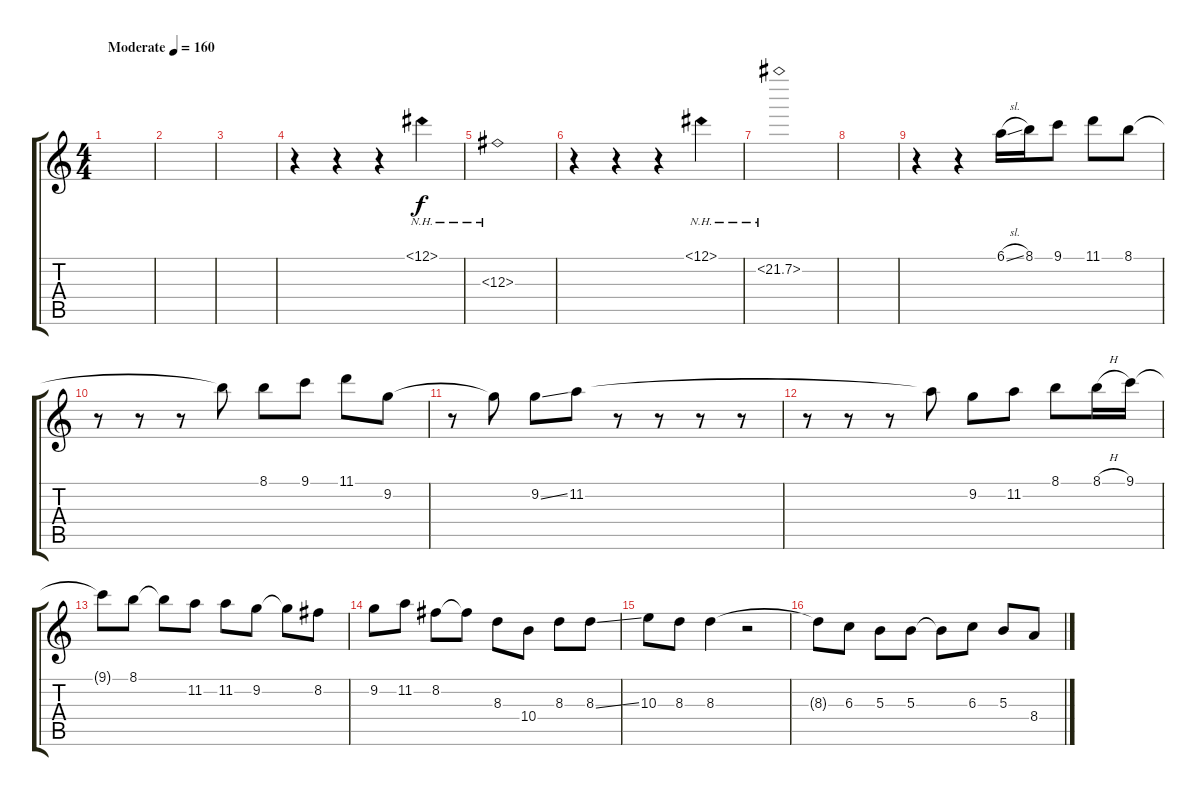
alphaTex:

\track "" {instrument acousticguitarsteel}
\staff {score tabs}
\tuning (Eb4 Bb3 Gb3 Db3 Ab2 Eb2) {hide}
\ts (4 4)
\tempo (160 "Moderate")
\clef g2
\ks c
|
|
|
r.4 r.4 r.4 20.1{nh}.4 |
20.3{nh}.1 |
r.4 r.4 r.4 20.1{nh}.4 |
21.2{nh}.1 |
|
r.4 r.4 6.1{sl}.16 8.1.16 9.1.8 11.1.8 8.1.8 |
r.8 r.8 r.8 8.1{t}.8 8.1.8 9.1.8 11.1.8 9.2.8 |
r.8 9.2{t}.8 9.2{ss}.8 11.2.8 r.8 r.8 r.8 r.8 |
r.8 r.8 r.8 11.2{t}.8 9.2.8 11.2.8 8.1.8 8.1{h}.16 9.1.16 |
9.1{t}.8 8.1.8 8.1{t}.8 11.2.8 11.2.8 9.2.8 9.2{t}.8 8.2.8 |
9.2.8 11.2.8 8.2.8 8.2{t}.8 8.3.8 10.4.8 8.3.8 8.3{ss}.8 |
10.3.8 8.3.8 8.3.4 r.2 |
8.3{t}.8 6.3.8 5.3.8 5.3.8 5.3{t}.8 6.3.8 5.3.8 8.4.8
